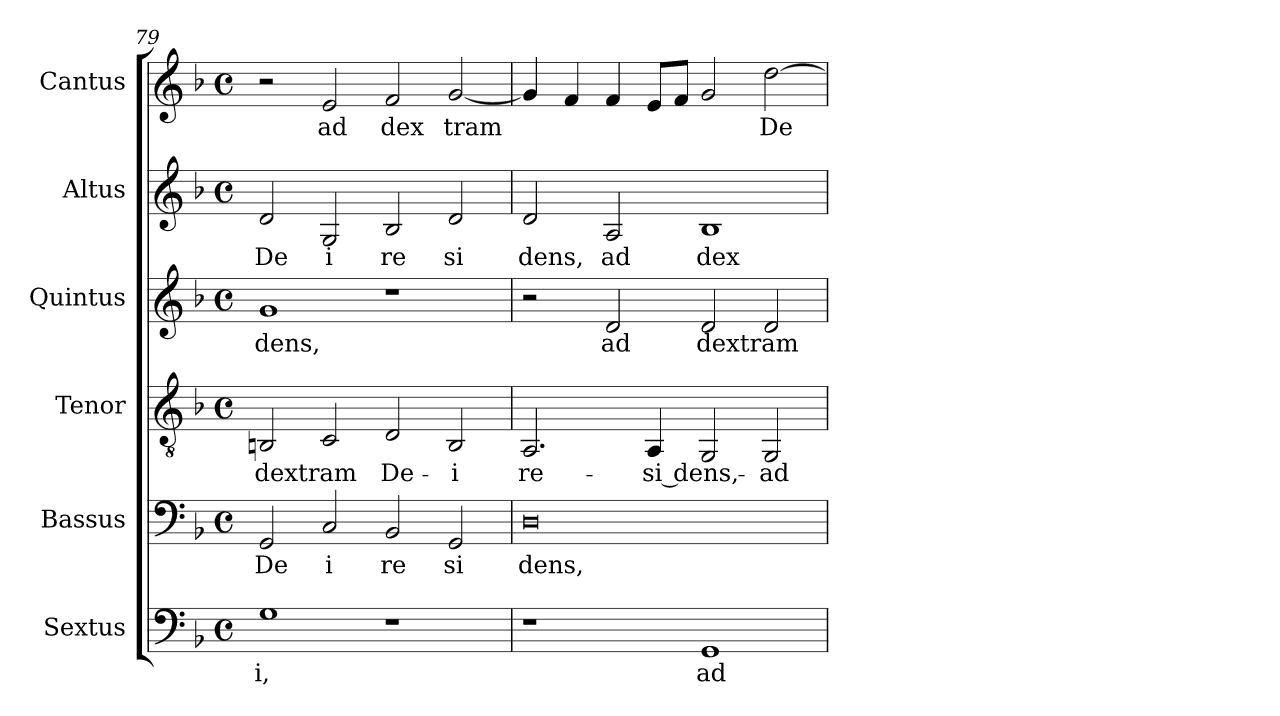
**kern	**text	**kern	**text	**kern	**text	**kern	**text	**kern	**text	**kern	**text
*part6	*part6	*part5	*part5	*part4	*part4	*part3	*part3	*part2	*part2	*part1	*part1
*staff6	*staff6	*staff5	*staff5	*staff4	*staff4	*staff3	*staff3	*staff2	*staff2	*staff1	*staff1
*I"Sextus	*	*I"Bassus	*	*I"Tenor	*	*I"Quintus	*	*I"Altus	*	*I"Cantus	*
*I'Sextus	*	*I'Bassus	*	*I'Tenor	*	*I'Quintus	*	*I'Altus	*	*I'Cantus	*
!!LO:PB:g=z
*clefF4	*	*clefF4	*	*clefGv2	*	*clefG2	*	*clefG2	*	*clefG2	*
*k[b-]	*	*k[b-]	*	*k[b-]	*	*k[b-]	*	*k[b-]	*	*k[b-]	*
*F:	*	*F:	*	*F:	*	*F:	*	*F:	*	*F:	*
*M4/4	*	*M4/4	*	*M4/4	*	*M4/4	*	*M4/4	*	*M4/4	*
*met(c)	*	*met(c)	*	*met(c)	*	*met(c)	*	*met(c)	*	*met(c)	*
=79	=79	=79	=79	=79	=79	=79	=79	=79	=79	=79	=79
!	!LO:LY:b:cj	!	!LO:LY:b:cj	!	!LO:LY:b	!	!LO:LY:b:cj	!	!LO:LY:b:cj	!	!
1G	i,	2GG/	De	2BBn/	dextram	1g	-dens,	2d/	De	2r	.
!	!	!	!LO:LY:b:cj	!	!	!	!	!	!LO:LY:b:cj	!	!LO:LY:b:cj
.	.	2C/	i	2C/	.	.	.	2G/	i	2e/	ad
!	!	!	!LO:LY:b:cj	!	!LO:LY:b:cj	!	!	!	!LO:LY:b:cj	!	!LO:LY:b:cj
1r	.	2BB-/	re	2D/	De-	1r	.	2B-/	re	2f/	dex
!	!	!	!LO:LY:b:cj	!	!LO:LY:b:cj	!	!	!	!LO:LY:b:cj	!	!LO:LY:b
.	.	2GG/	si	2BB/	-i	.	.	2d/	si	[<2g/	tram
=80	=80	=80	=80	=80	=80	=80	=80	=80	=80	=80	=80
!	!	!	!LO:LY:b:cj	!	!LO:LY:b:cj	!	!	!	!LO:LY:b:cj	!	!
1r	.	0D	dens,	2.AA/	re-	2r	.	2d/	dens,	4g/]	.
.	.	.	.	.	.	.	.	.	.	4f/	.
!	!	!	!	!	!	!	!LO:LY:b:cj	!	!LO:LY:b:cj	!	!
.	.	.	.	.	.	2d/	ad	2A/	ad	4f/	.
!	!	!	!	!	!LO:LY:b:cj	!	!	!	!	!	!
.	.	.	.	4AA/	-si dens,-	.	.	.	.	8e/L	.
.	.	.	.	.	.	.	.	.	.	8f/J	.
!	!LO:LY:b:cj	!	!	!	!	!	!LO:LY:b	!	!LO:LY:b:cj	!	!
1GG	ad	.	.	2GG/	.	2d/	dextram	1B-	dex	2g/	.
!	!	!	!	!	!LO:LY:b:cj	!	!	!	!	!	!LO:LY:b
.	.	.	.	2GG/	-ad	2d/	.	.	.	[>2dd\	De
=	=	=	=	=	=	=	=	=	=	=	=
*-	*-	*-	*-	*-	*-	*-	*-	*-	*-	*-	*-
